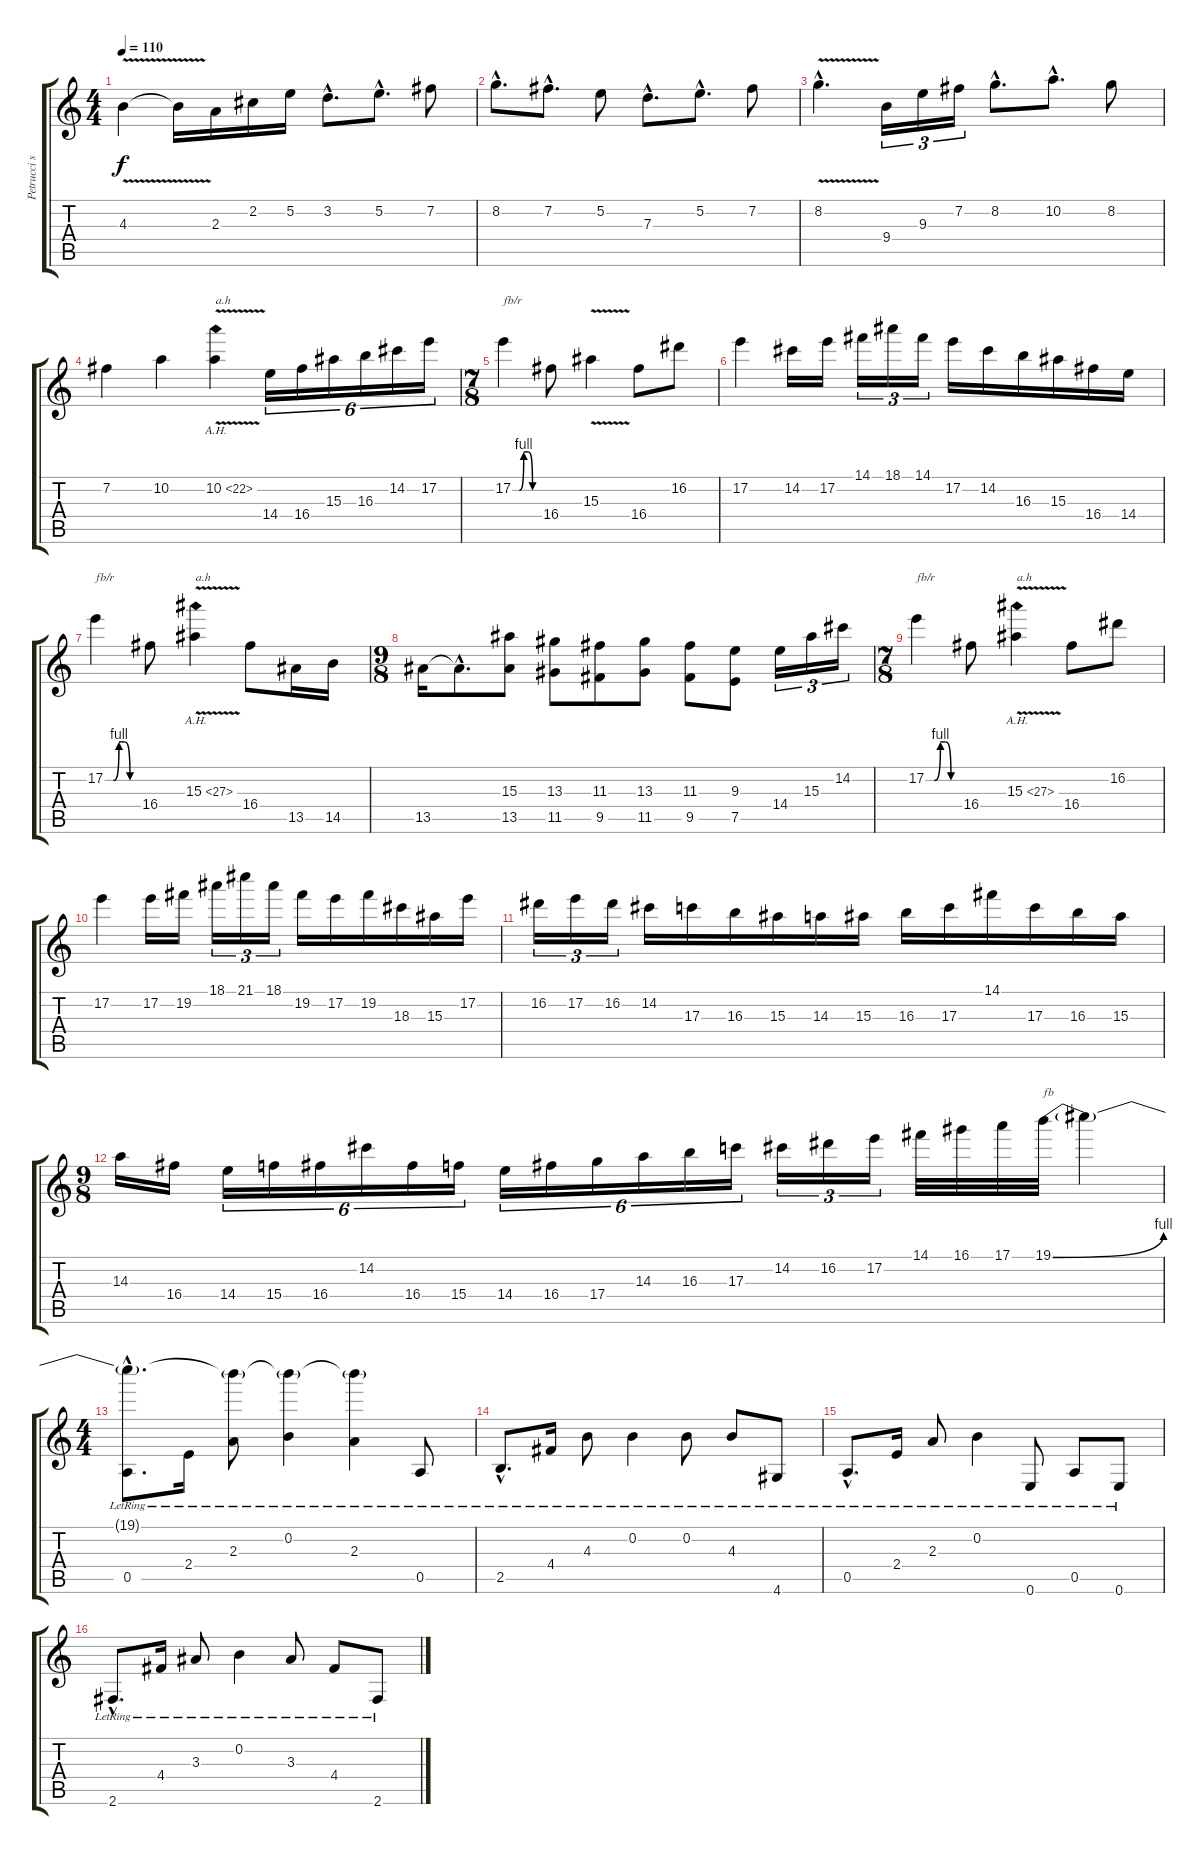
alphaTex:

\track ("Petrucci solos" "Petrucci s") {instrument overdrivenguitar}
\staff {score tabs}
\tuning (E4 B3 G3 D3 A2 E2) {hide}
\ts (4 4)
\tempo 110
\clef g2
\ks c
4.3{v}.4{dy f} 4.3{t}.16 2.3.16 2.2.16 5.2.16 3.2{hac}.8{d} 5.2{hac}.8{d} 7.2.8 |
8.2{hac}.8{d} 7.2{hac}.8{d} 5.2.8 7.3{hac}.8{d} 5.2{hac}.8{d} 7.2.8 |
8.2{v hac}.4{d} 9.4.16{tu (3 2)} 9.3.16{tu (3 2)} 7.2.16{tu (3 2)} 8.2{hac}.8{d} 10.2{hac}.8{d} 8.2.8 |
7.2.4 10.2.4 10.2{ah 12 v}.4{txt "a.h"} 14.4.16{tu (6 4)} 16.4.16{tu (6 4)} 15.3.16{tu (6 4)} 16.3.16{tu (6 4)} 14.2.16{tu (6 4)} 17.2.16{tu (6 4)} |
\ts (7 8)
17.2{be (custom 0 0 11 0 15 0 25 4 30 4 35 4 45 0 60 0)}.4{txt "fb/r"} 16.4.8 15.3{v}.4 16.4.8 16.2.8 |
17.2.4 14.2.16 17.2.16 14.1.16{tu (3 2)} 18.1.16{tu (3 2)} 14.1.16{tu (3 2)} 17.2.16 14.2.16 16.3.16 15.3.16 16.4.16 14.4.16 |
17.2{be (custom 0 0 10 0 15 0 25 4 30 4 35 4 45 0 60 0)}.4{txt "fb/r"} 16.4.8 15.3{ah 12 v}.4{txt "a.h"} 16.4.8 13.5.16 14.5.16 |
\ts (9 8)
13.5.16 13.5{hac t}.8{d} (15.3 13.5).8 (13.3 11.5).8 (11.3 9.5).8 (13.3 11.5).8 (11.3 9.5).8 (9.3 7.5).8 14.4.16{tu (3 2)} 15.3.16{tu (3 2)} 14.2.16{tu (3 2)} |
\ts (7 8)
17.2{be (custom 0 0 15 0 26 4 30 4 35 4 45 0 60 0)}.4{txt "fb/r"} 16.4.8 15.3{ah 12 v}.4{txt "a.h"} 16.4.8 16.2.8 |
17.2.4 17.2.16 19.2.16 18.1.16{tu (3 2)} 21.1.16{tu (3 2)} 18.1.16{tu (3 2)} 19.2.16 17.2.16 19.2.16 18.3.16 15.3.16 17.2.16 |
16.2.16{tu (3 2)} 17.2.16{tu (3 2)} 16.2.16{tu (3 2)} 14.2.16 17.3.16 16.3.16 15.3.16 14.3.16 15.3.16 16.3.16 17.3.16 14.1.16 17.3.16 16.3.16 15.3.16 |
\ts (9 8)
14.3.16 16.4.16 14.4.16{tu (6 4)} 15.4.16{tu (6 4)} 16.4.16{tu (6 4)} 14.2.16{tu (6 4)} 16.4.16{tu (6 4)} 15.4.16{tu (6 4)} 14.4.16{tu (6 4)} 16.4.16{tu (6 4)} 17.4.16{tu (6 4)} 14.3.16{tu (6 4)} 16.3.16{tu (6 4)} 17.3.16{tu (6 4)} 14.2.16{tu (3 2)} 16.2.16{tu (3 2)} 17.2.16{tu (3 2)} 14.1.32 16.1.32 17.1.32 19.1{be (bend 0 0 60 4)}.32{txt "fb"} 19.1{t}.4 |
\ts (4 4)
(19.1{hac t} 0.5{hac lr}).8{d volume 11 instrument acousticguitarsteel} 2.4{lr}.16 (19.1{t} 2.3{lr}).8 (19.1{t} 0.2{lr}).4 (19.1{t} 2.3{lr}).4 0.5{lr}.8 |
2.5{hac lr}.8{d} 4.4{lr}.16 4.3{lr}.8 0.2{lr}.4 0.2{lr}.8 4.3{lr}.8 4.6{lr}.8 |
0.5{hac lr}.8{d} 2.4{lr}.16 2.3{lr}.8 0.2{lr}.4 0.6{lr}.8 0.5{lr}.8 0.6{lr}.8 |
2.6{hac lr}.8{d} 4.4{lr}.16 3.3{lr}.8 0.2{lr}.4 3.3{lr}.8 4.4{lr}.8 2.6{lr}.8
